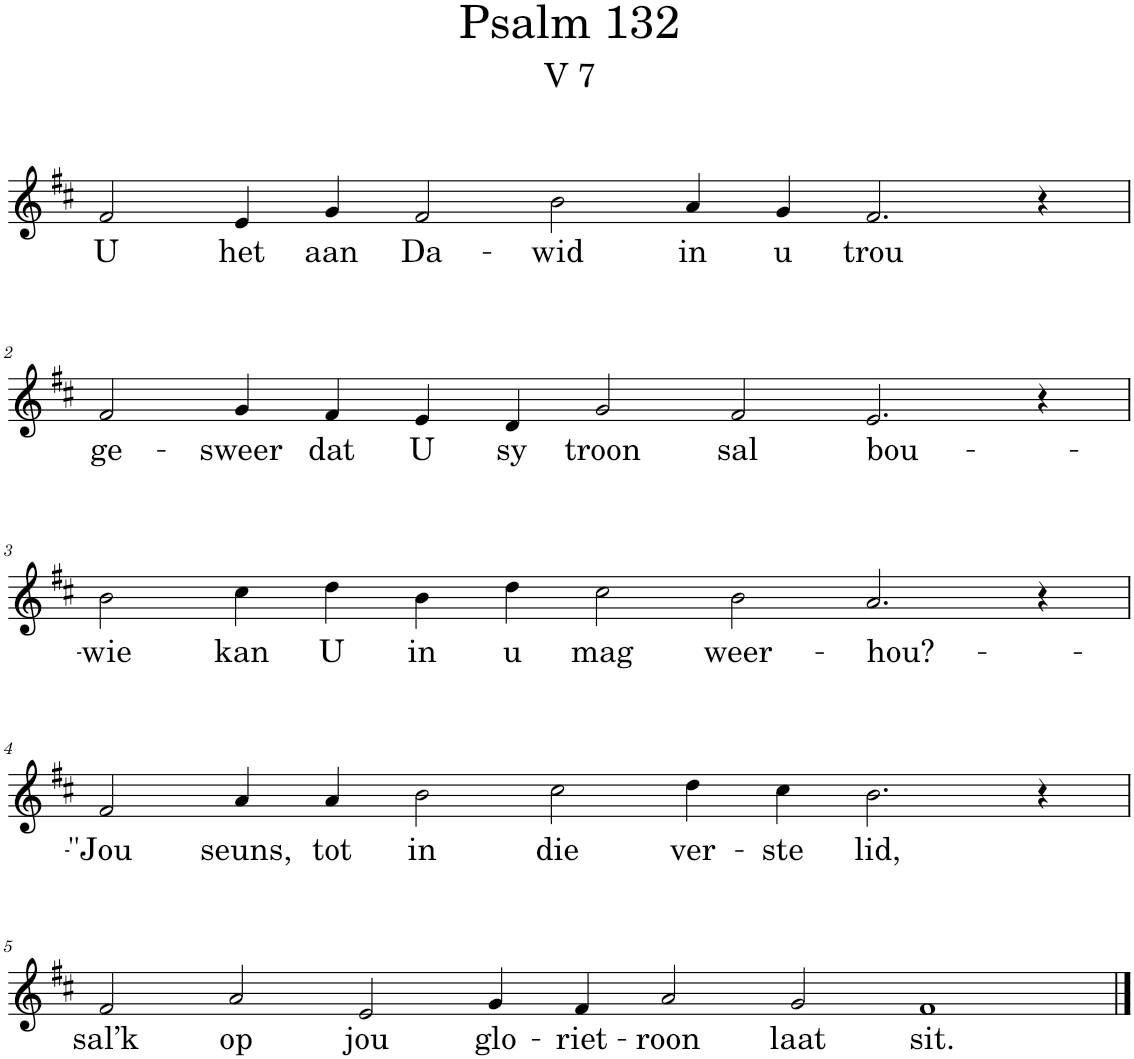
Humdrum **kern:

**kern	**text
*part1	*part1
*staff1	*staff1
*I"Pipe Organ	*
*I'Org.	*
*clefG2	*
*k[f#c#]	*
*M14/4	*
=1	=1
!	!LO:LY:b
2f#/	U
!	!LO:LY:b
4e/	het
!	!LO:LY:b
4g/	aan
!	!LO:LY:b
2f#/	Da-
!	!LO:LY:b
2b\	-wid
!	!LO:LY:b
4a/	in
!	!LO:LY:b
4g/	u
!	!LO:LY:b
2.f#/	trou
4r	.
!!LO:LB:g=z
=2	=2
!	!LO:LY:b
2f#/	ge-
!	!LO:LY:b
4g/	-sweer
!	!LO:LY:b
4f#/	dat
!	!LO:LY:b
4e/	U
!	!LO:LY:b
4d/	sy
!	!LO:LY:b
2g/	troon
!	!LO:LY:b
2f#/	sal
!	!LO:LY:b
2.e/	bou-
4r	.
!!LO:LB:g=z
=3	=3
!	!LO:LY:b
2b\	-wie
!	!LO:LY:b
4cc#\	kan
!	!LO:LY:b
4dd\	U
!	!LO:LY:b
4b\	in
!	!LO:LY:b
4dd\	u
!	!LO:LY:b
2cc#\	mag
!	!LO:LY:b
2b\	weer-
!	!LO:LY:b
2.a/	-hou?-
4r	.
!!LO:LB:g=z
=4	=4
!	!LO:LY:b
2f#/	-"Jou
!	!LO:LY:b
4a/	seuns,
!	!LO:LY:b
4a/	tot
!	!LO:LY:b
2b\	in
!	!LO:LY:b
2cc#\	die
!	!LO:LY:b
4dd\	ver-
!	!LO:LY:b
4cc#\	-ste
!	!LO:LY:b
2.b\	lid,
4r	.
!!LO:LB:g=z
=5	=5
*M16/4	*
!	!LO:LY:b
2f#/	sal’k
!	!LO:LY:b
2a/	op
!	!LO:LY:b
2e/	jou
!	!LO:LY:b
4g/	glo-
!	!LO:LY:b
4f#/	-riet-
!	!LO:LY:b
2a/	-roon
!	!LO:LY:b
2g/	laat
!	!LO:LY:b
1f#	sit.
==	==
*-	*-
